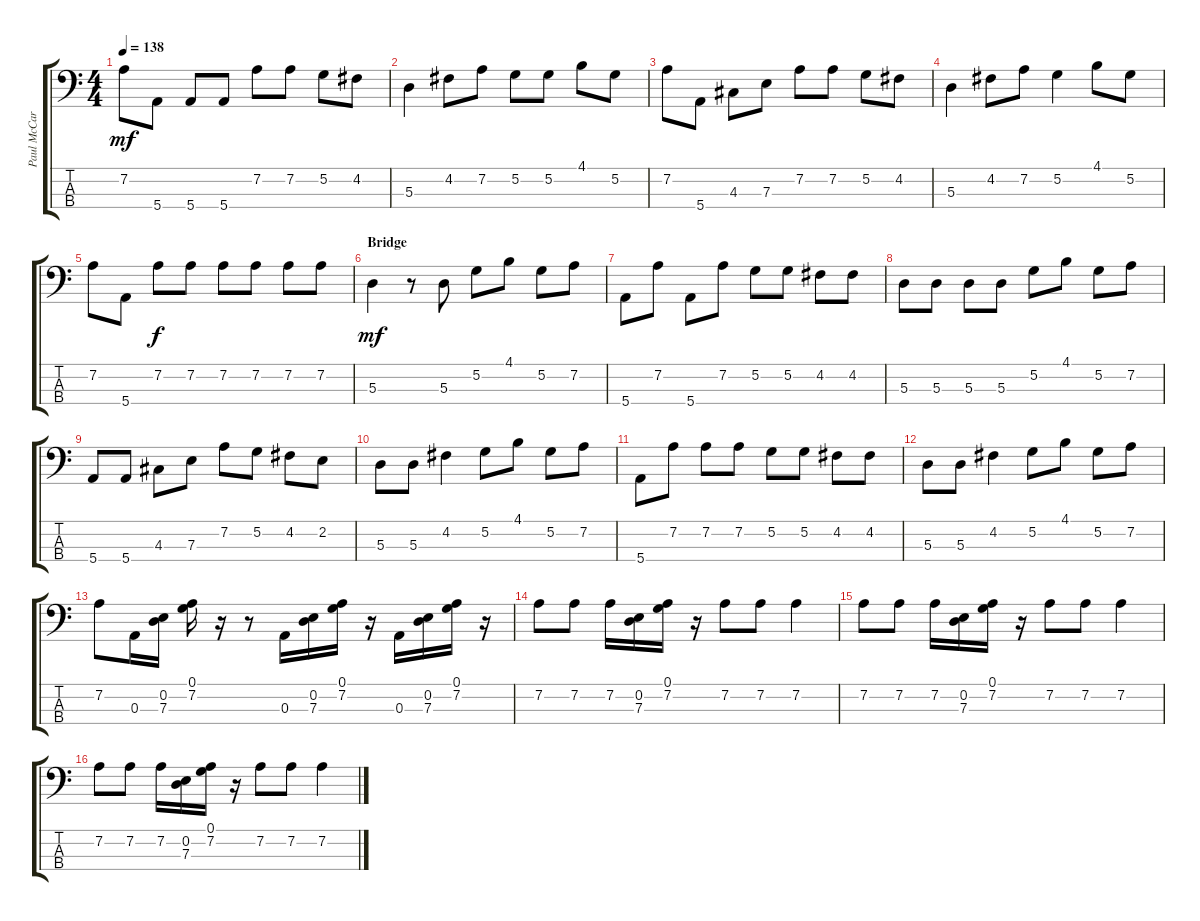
\track ("Paul McCartney" "Paul McCar") {instrument electricbassfinger}
\staff {score tabs}
\tuning (G2 D2 A1 E1) {hide}
\ts (4 4)
\tempo 138
\clef f4
\ks c
7.2.8{dy mf} 5.4.8 5.4.8 5.4.8 7.2.8 7.2.8 5.2.8 4.2.8 |
5.3.4 4.2.8 7.2.8 5.2.8 5.2.8 4.1.8 5.2.8 |
7.2.8 5.4.8 4.3.8 7.3.8 7.2.8 7.2.8 5.2.8 4.2.8 |
5.3.4 4.2.8 7.2.8 5.2.4 4.1.8 5.2.8 |
7.2.8 5.4.8 7.2.8{dy f} 7.2.8 7.2.8 7.2.8 7.2.8 7.2.8 |
\section ("" "Bridge")
5.3.4{dy mf} r.8 5.3.8 5.2.8 4.1.8 5.2.8 7.2.8 |
5.4.8 7.2.8 5.4.8 7.2.8 5.2.8 5.2.8 4.2.8 4.2.8 |
5.3.8 5.3.8 5.3.8 5.3.8 5.2.8 4.1.8 5.2.8 7.2.8 |
5.4.8 5.4.8 4.3.8 7.3.8 7.2.8 5.2.8 4.2.8 2.2.8 |
5.3.8 5.3.8 4.2.4 5.2.8 4.1.8 5.2.8 7.2.8 |
5.4.8 7.2.8 7.2.8 7.2.8 5.2.8 5.2.8 4.2.8 4.2.8 |
5.3.8 5.3.8 4.2.4 5.2.8 4.1.8 5.2.8 7.2.8 |
7.2.8 0.3.16 (0.2 7.3).16 (0.1 7.2).16 r.16 r.8 0.3.16 (0.2 7.3).16 (0.1 7.2).16 r.16 0.3.16 (0.2 7.3).16 (0.1 7.2).16 r.16 |
7.2.8 7.2.8 7.2.16 (0.2 7.3).16 (0.1 7.2).16 r.16 7.2.8 7.2.8 7.2.4 |
7.2.8 7.2.8 7.2.16 (0.2 7.3).16 (0.1 7.2).16 r.16 7.2.8 7.2.8 7.2.4 |
7.2.8 7.2.8 7.2.16 (0.2 7.3).16 (0.1 7.2).16 r.16 7.2.8 7.2.8 7.2.4
